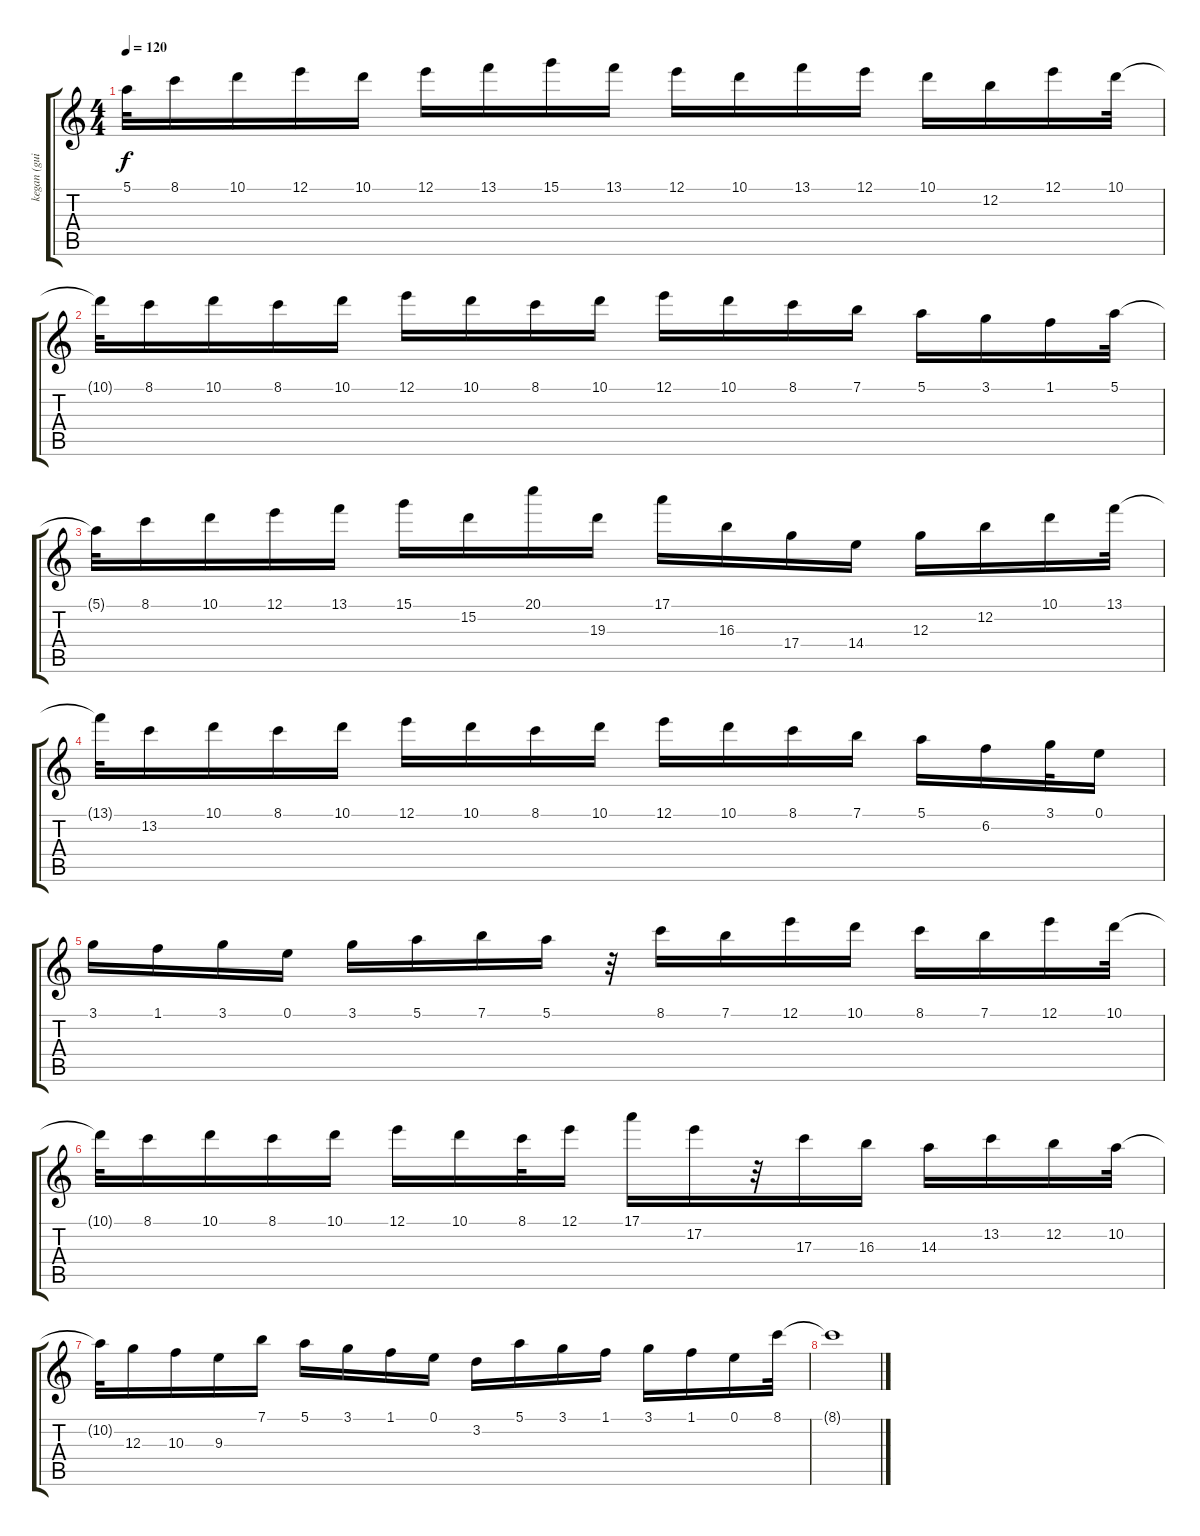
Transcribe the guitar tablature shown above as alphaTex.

\track ("kegan (guitar) back up singer" "kegan (gui") {instrument distortionguitar}
\staff {score tabs}
\tuning (E4 B3 G3 D3 A2 E2) {hide}
\ts (4 4)
\tempo 120
\clef g2
\ks c
5.1{t}.32{dy f} 8.1.16 10.1.16 12.1.16 10.1.16 12.1.16 13.1.16 15.1.16 13.1.16 12.1.16 10.1.16 13.1.16 12.1.16 10.1.16 12.2.16 12.1.16 10.1.32 |
10.1{t}.32 8.1.16 10.1.16 8.1.16 10.1.16 12.1.16 10.1.16 8.1.16 10.1.16 12.1.16 10.1.16 8.1.16 7.1.16 5.1.16 3.1.16 1.1.16 5.1.32 |
5.1{t}.32 8.1.16 10.1.16 12.1.16 13.1.16 15.1.16 15.2.16 20.1.16 19.3.16 17.1.16 16.3.16 17.4.16 14.4.16 12.3.16 12.2.16 10.1.16 13.1.32 |
13.1{t}.32 13.2.16 10.1.16 8.1.16 10.1.16 12.1.16 10.1.16 8.1.16 10.1.16 12.1.16 10.1.16 8.1.16 7.1.16 5.1.16 6.2.16 3.1.32 0.1.16 |
3.1.16 1.1.16 3.1.16 0.1.16 3.1.16 5.1.16 7.1.16 5.1.16 r.32 8.1.16 7.1.16 12.1.16 10.1.16 8.1.16 7.1.16 12.1.16 10.1.32 |
10.1{t}.32 8.1.16 10.1.16 8.1.16 10.1.16 12.1.16 10.1.16 8.1.32 12.1.16 17.1.16 17.2.16 r.32 17.3.16 16.3.16 14.3.16 13.2.16 12.2.16 10.2.32 |
10.2{t}.32 12.3.16 10.3.16 9.3.16 7.1.16 5.1.16 3.1.16 1.1.16 0.1.16 3.2.16 5.1.16 3.1.16 1.1.16 3.1.16 1.1.16 0.1.16 8.1.32 |
8.1{t}.1
